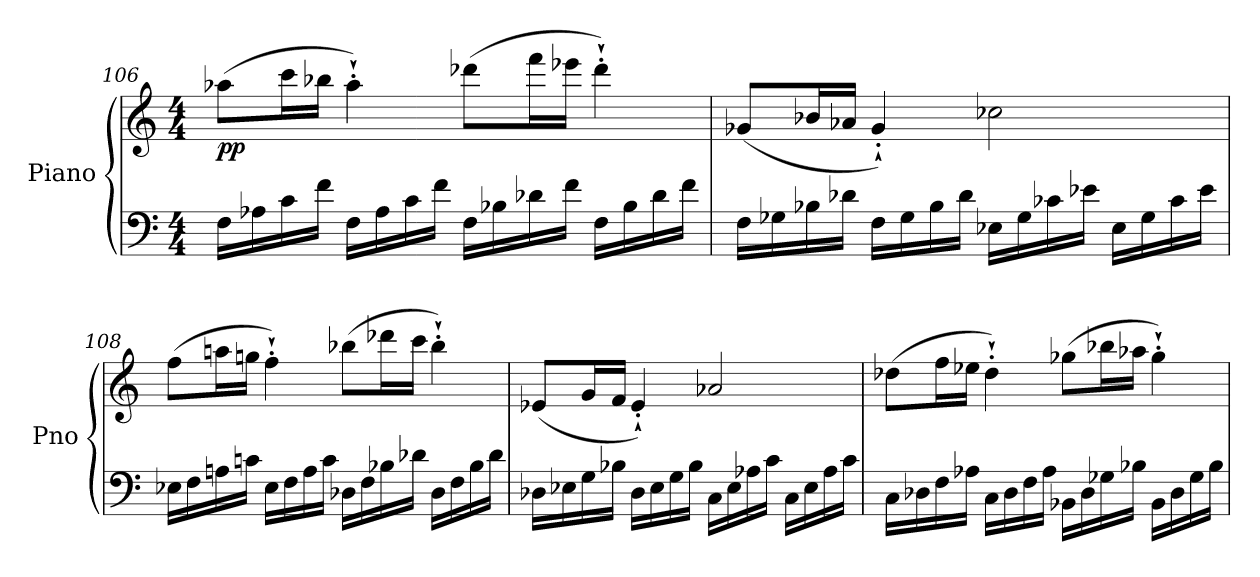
**kern	**kern	**dynam
*part1	*part1	*part1
*staff2	*staff1	*staff1/2
*I"Piano	*	*
*I'Pno	*	*
*clefF4	*clefG2	*
*k[]	*k[]	*
*M4/4	*M4/4	*
=106	=106	=106
!	!	!LO:DY:b
16F\LL	(8aa-X\L	pp
16A-X\	.	.
16c\	16ccc\L	.
16f\JJ	16bb-X\JJ	.
16F\LL	4aa-`'\)	.
16A-\	.	.
16c\	.	.
16f\JJ	.	.
16F\LL	(8ddd-X\L	.
16B-X\	.	.
16d-X\	16fff\L	.
16f\JJ	16eee-X\JJ	.
16F\LL	4ddd-`'\)	.
16B-\	.	.
16d-\	.	.
16f\JJ	.	.
!!LO:LB:g=z
=107	=107	=107
16F\LL	(8g-X/L	.
16G-X\	.	.
16B-X\	16b-X/L	.
16d-X\JJ	16a-X/JJ	.
16F\LL	4g-`'/)	.
16G-\	.	.
16B-\	.	.
16d-\JJ	.	.
16E-X\LL	2cc-X\	.
16G-\	.	.
16c-X\	.	.
16e-X\JJ	.	.
16E-\LL	.	.
16G-\	.	.
16c-\	.	.
16e-\JJ	.	.
=108	=108	=108
16E-X\LL	(8ff\L	.
16F\	.	.
16An\	16aan\L	.
16cn\JJ	16ggn\JJ	.
16E-\LL	4ff`'\)	.
16F\	.	.
16A\	.	.
16c\JJ	.	.
16D-X\LL	(8bb-X\L	.
16F\	.	.
16B-X\	16ddd-X\L	.
16d-X\JJ	16ccc\JJ	.
16D-\LL	4bb-`'\)	.
16F\	.	.
16B-\	.	.
16d-\JJ	.	.
!!LO:LB:g=z
=109	=109	=109
16D-X\LL	(8e-X/L	.
16E-X\	.	.
16G\	16g/L	.
16B-X\JJ	16f/JJ	.
16D-\LL	4e-`'/)	.
16E-\	.	.
16G\	.	.
16B-\JJ	.	.
16C\LL	2a-X/	.
16E-\	.	.
16A-X\	.	.
16c\JJ	.	.
16C\LL	.	.
16E-\	.	.
16A-\	.	.
16c\JJ	.	.
=110	=110	=110
16C\LL	(8dd-X\L	.
16D-X\	.	.
16F\	16ff\L	.
16A-X\JJ	16ee-X\JJ	.
16C\LL	4dd-`'\)	.
16D-\	.	.
16F\	.	.
16A-\JJ	.	.
16BB-X\LL	(8gg-X\L	.
16D-\	.	.
16G-X\	16bb-X\L	.
16B-X\JJ	16aa-X\JJ	.
16BB-\LL	4gg-`'\)	.
16D-\	.	.
16G-\	.	.
16B-\JJ	.	.
=	=	=
*-	*-	*-
